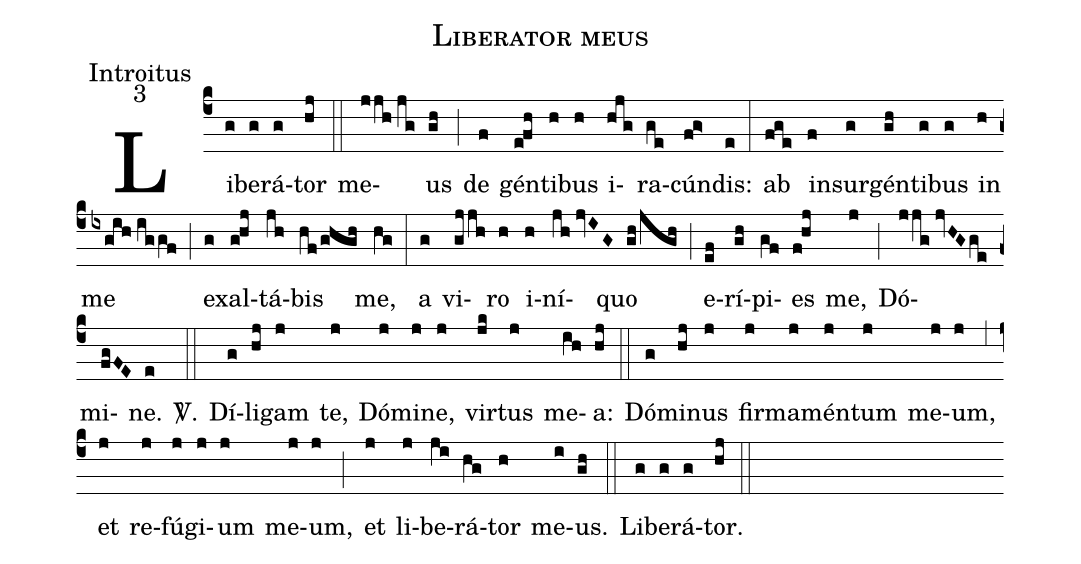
name:Liberator meus;
office-part:Introitus;
mode:3;
%%
(c4) Li(g)be(g)rá(g)tor(hj) (::) me(jjh//jg)us(gh) (;) de(f) gén(e!fh)ti(h)bus(h) i(hjg)ra(ge)cún(fg>)dis:(e) (:) ab(fge) in(f)sur(g)gén(gh)ti(g)bus(g) in(h) me(ixgih//iggf) (;) ex(g)al(g!hj)tá(jh)bis(hf/ghgh) me,(hg) (:) a(g) vi(gjjh)ro(h) i(h)ní(jh//jvIG)quo(gh/jgh) (;) e(ef)rí(gh)pi(gf)es(f!hj) me,(j) (;) Dó(jjg//jvHG/ge)mi(fgFE)ne.(e) <sp>V/</sp>.(::) Dí(g)li(hj)gam(j) te,(j) Dó(j)mi(j)ne,(j) vir(jk)tus(j) me(ih)a:(hj) (::) Dó(g)mi(hj)nus(j) fir(j)ma(j)mén(j)tum(j) me(j)um,(j) (;5) et(j) re(j)fú(j)gi(j)um(j) me(j)um,(j) (;) et(j) li(j)be(ji)rá(hg)tor(h) me(i)us.(gh) (::) Li(g)be(g)rá(g)tor.(hj) (::)
